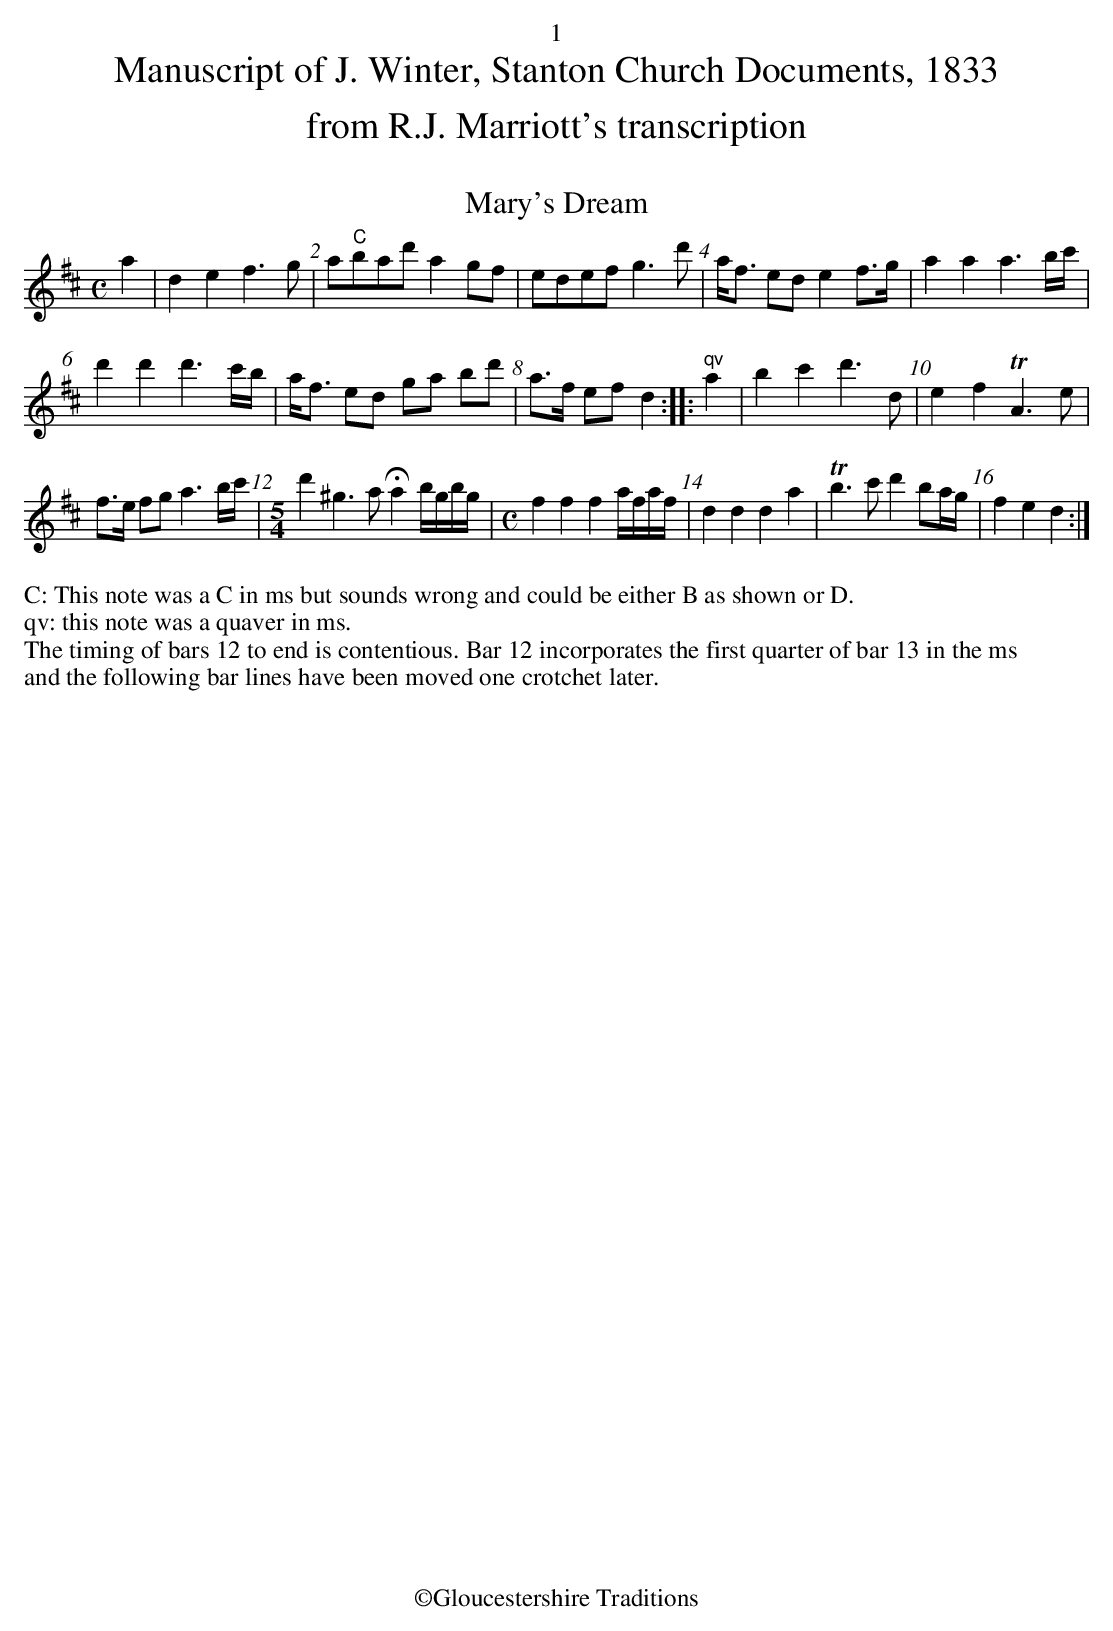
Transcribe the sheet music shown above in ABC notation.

X:1
T:Mary's Dream
M:C
L:1/8
K:D
a2|d2e2f3g|a"^C"bad' a2gf|edef g3d'|a<f ed e2 f>g|a2a2a3 b/c'/|
d'2d'2d'3c'/b/|a<f ed ga bd'|a>f ef d2::"^qv"a2|b2c'2d'3d|e2f2TA3e|
f>e fg a3 b/c'/|[M:5/4]d'2^g3aHa2b/g/b/g/ |[M:C]f2f2f2a/f/a/f/| d2d2d2a2|Tb3c'd'2ba/g/| f2e2d2:|
